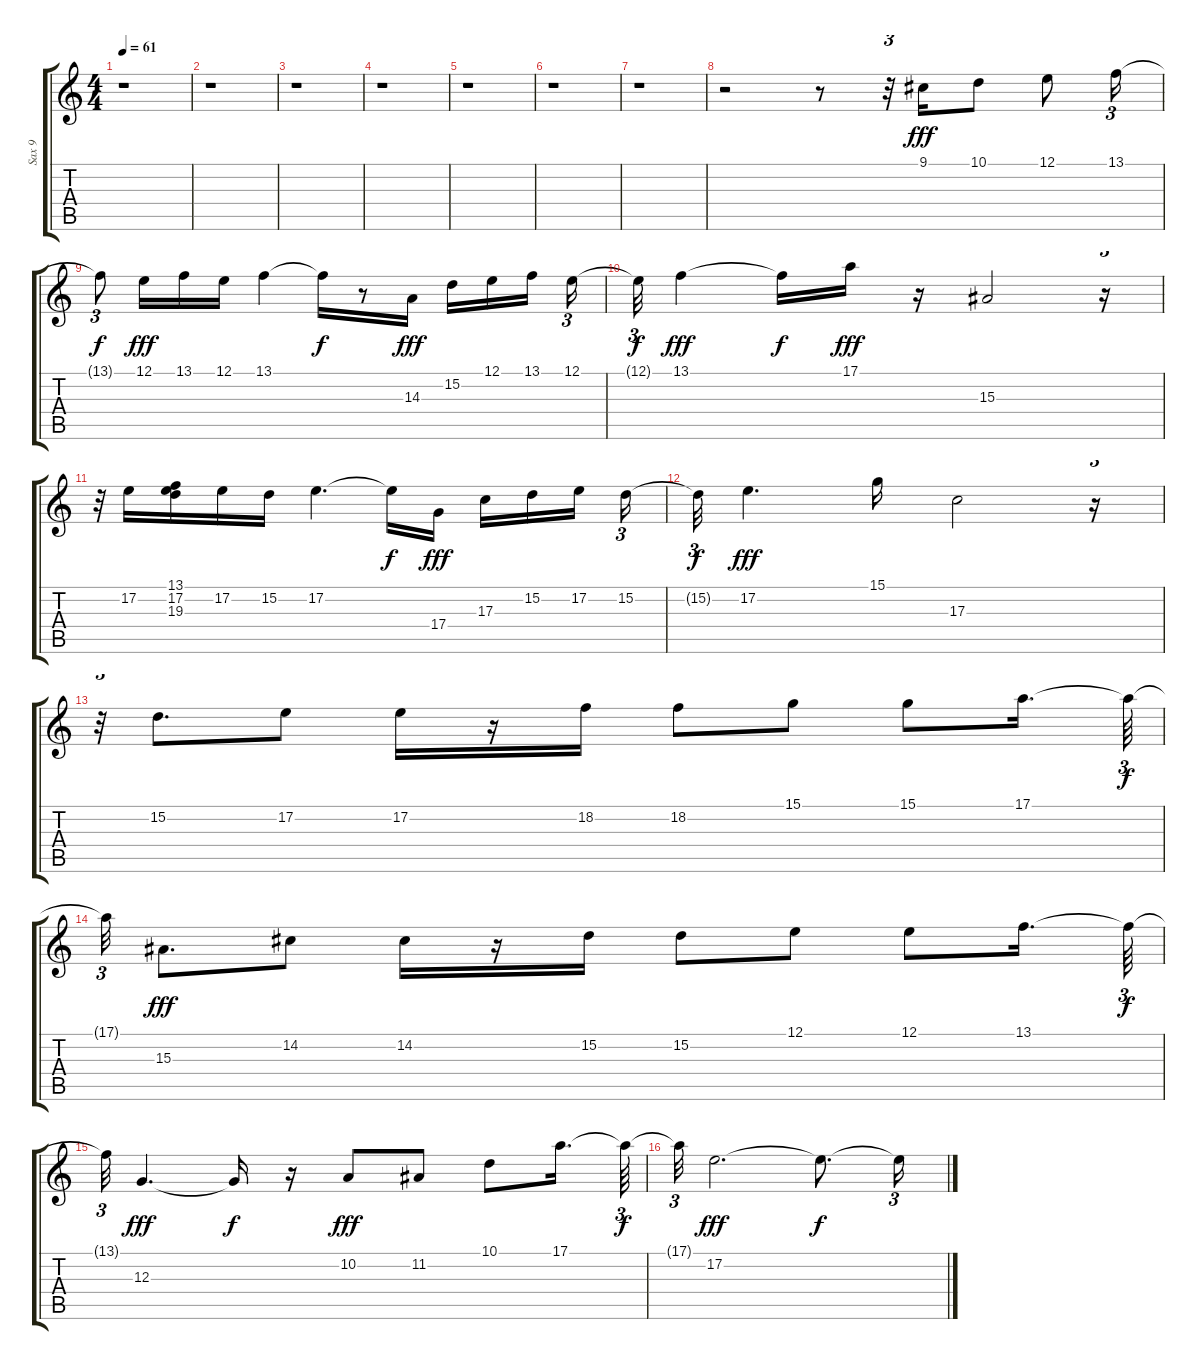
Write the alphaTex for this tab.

\track ("Sax 9" "Sax 9") {instrument sopranosax}
\staff {score tabs}
\tuning (E4 B3 G3 D3 A2 E2) {hide}
\ts (4 4)
\tempo 61
\clef g2
\ks c
r.1{dy pp} |
r.1 |
r.1 |
r.1 |
r.1 |
r.1 |
r.1 |
r.2 r.8 r.32{tu (3 2)} 9.1.16{dy fff} 10.1.8 12.1.8 13.1.16{tu (3 2)} |
13.1{t}.8{tu (3 2) dy f} 12.1.16{dy fff} 13.1.16 12.1.16 13.1.4 13.1{t}.16{dy f} r.8 14.3.16{dy fff} 15.2.16 12.1.16 13.1.16{beam splitsecondary} 12.1.16{tu (3 2)} |
12.1{t}.32{tu (3 2) dy f} 13.1.4{dy fff} 13.1{t}.16{dy f} 17.1.16{dy fff} r.16 15.3.2 r.16{tu (3 2)} |
r.32{tu (3 2)} 17.2.16 (13.1 17.2 19.3).16 17.2.16 15.2.16 17.2.4{d} 17.2{t}.16{dy f} 17.4.16{dy fff} 17.3.16 15.2.16 17.2.16{beam splitsecondary} 15.2.16{tu (3 2)} |
15.2{t}.32{tu (3 2) dy f} 17.2.4{d dy fff} 15.1.16 17.3.2 r.16{tu (3 2)} |
r.32{tu (3 2)} 15.2.8{d} 17.2.8 17.2.16 r.16 18.2.16 18.2.8 15.1.8 15.1.8 17.1.16{d} 17.1{t}.64{tu (3 2) dy f} |
17.1{t}.32{tu (3 2)} 15.3.8{d dy fff} 14.2.8 14.2.16 r.16 15.2.16 15.2.8 12.1.8{volume 14} 12.1.8{volume 15} 13.1.16{d} 13.1{t}.64{tu (3 2) dy f} |
13.1{t}.32{tu (3 2)} 12.3.4{d dy fff} 12.3{t}.16{dy f} r.16 10.2.8{dy fff} 11.2.8 10.1.8 17.1.16{d} 17.1{t}.64{tu (3 2) dy f} |
17.1{t}.32{tu (3 2)} 17.2.2{d dy fff} 17.2{t}.8{d dy f} 17.2{t}.16{tu (3 2)}
